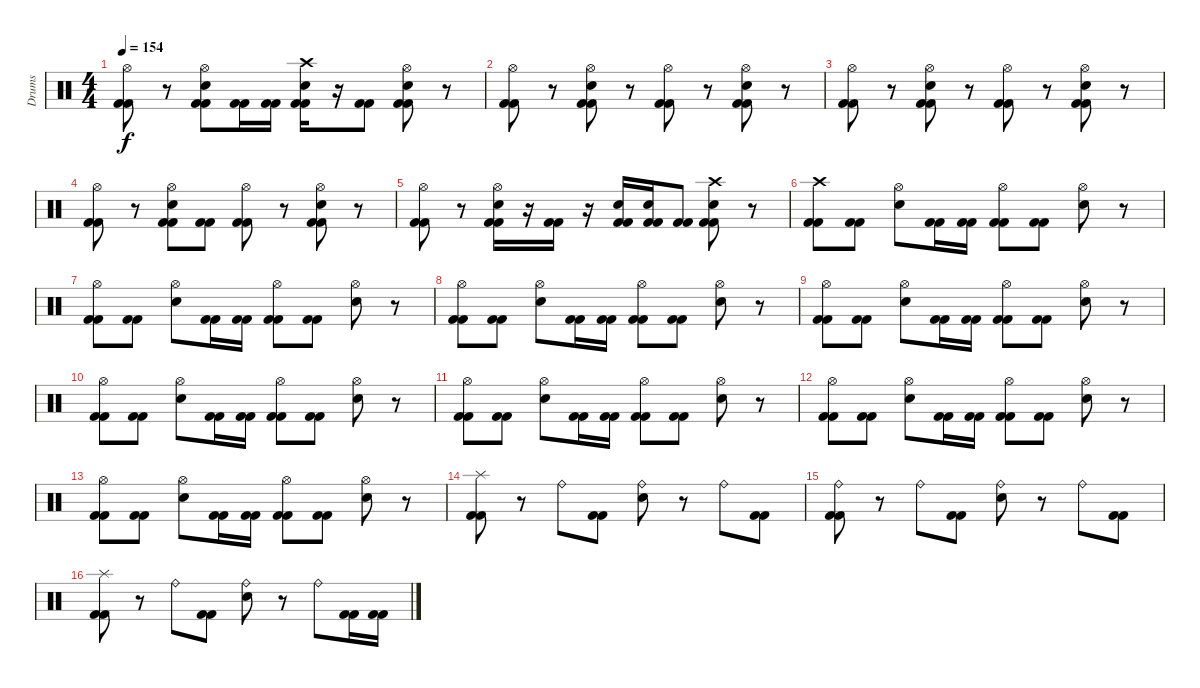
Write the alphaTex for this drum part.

\track ("Drums" "Drums") {instrument percussion}
\staff {score}
\articulation defaults
\ts (4 4)
\tempo 154
\clef neutral
\ks c
("Hi-Hat (open)" "Kick (hit) 2" "Kick (hit) 2").8{dy f} r.8 ("Hi-Hat (open)" "Snare (hit) 2" "Kick (hit) 2" "Kick (hit) 2").8 ("Kick (hit) 2" "Kick (hit) 2").16 ("Kick (hit) 2" "Kick (hit) 2").16 ("Crash high (hit)" "Snare (hit) 2" "Kick (hit) 2" "Kick (hit) 2").16 r.16 ("Kick (hit) 2" "Kick (hit) 2").8 ("Hi-Hat (open)" "Snare (hit) 2" "Kick (hit) 2" "Kick (hit) 2").8 r.8 |
("Hi-Hat (open)" "Kick (hit) 2" "Kick (hit) 2").8 r.8 ("Hi-Hat (open)" "Snare (hit) 2" "Kick (hit) 2" "Kick (hit) 2").8 r.8 ("Hi-Hat (open)" "Kick (hit) 2" "Kick (hit) 2").8 r.8 ("Hi-Hat (open)" "Snare (hit) 2" "Kick (hit) 2" "Kick (hit) 2").8 r.8 |
("Hi-Hat (open)" "Kick (hit) 2" "Kick (hit) 2").8 r.8 ("Hi-Hat (open)" "Snare (hit) 2" "Kick (hit) 2" "Kick (hit) 2").8 r.8 ("Hi-Hat (open)" "Kick (hit) 2" "Kick (hit) 2").8 r.8 ("Hi-Hat (open)" "Snare (hit) 2" "Kick (hit) 2" "Kick (hit) 2").8 r.8 |
("Hi-Hat (open)" "Kick (hit) 2" "Kick (hit) 2").8 r.8 ("Hi-Hat (open)" "Snare (hit) 2" "Kick (hit) 2" "Kick (hit) 2").8 ("Kick (hit) 2" "Kick (hit) 2").8 ("Hi-Hat (open)" "Kick (hit) 2" "Kick (hit) 2").8 r.8 ("Hi-Hat (open)" "Snare (hit) 2" "Kick (hit) 2" "Kick (hit) 2").8 r.8 |
("Hi-Hat (open)" "Kick (hit) 2" "Kick (hit) 2").8 r.8 ("Hi-Hat (open)" "Snare (hit) 2" "Kick (hit) 2" "Kick (hit) 2").16 r.16 ("Kick (hit) 2" "Kick (hit) 2").16 r.16 ("Snare (hit) 2" "Kick (hit) 2" "Kick (hit) 2").16 ("Snare (hit) 2" "Kick (hit) 2" "Kick (hit) 2").16 ("Kick (hit) 2" "Kick (hit) 2").8 ("Crash high (hit)" "Snare (hit) 2" "Kick (hit) 2" "Kick (hit) 2").8 r.8 |
("Crash high (hit)" "Kick (hit) 2" "Kick (hit) 2").8 ("Kick (hit) 2" "Kick (hit) 2").8 ("Hi-Hat (open)" "Snare (hit) 2").8 ("Kick (hit) 2" "Kick (hit) 2").16 ("Kick (hit) 2" "Kick (hit) 2").16 ("Hi-Hat (open)" "Kick (hit) 2" "Kick (hit) 2").8 ("Kick (hit) 2" "Kick (hit) 2").8 ("Hi-Hat (open)" "Snare (hit) 2").8 r.8 |
("Hi-Hat (open)" "Kick (hit) 2" "Kick (hit) 2").8 ("Kick (hit) 2" "Kick (hit) 2").8 ("Hi-Hat (open)" "Snare (hit) 2").8 ("Kick (hit) 2" "Kick (hit) 2").16 ("Kick (hit) 2" "Kick (hit) 2").16 ("Hi-Hat (open)" "Kick (hit) 2" "Kick (hit) 2").8 ("Kick (hit) 2" "Kick (hit) 2").8 ("Hi-Hat (open)" "Snare (hit) 2").8 r.8 |
("Hi-Hat (open)" "Kick (hit) 2" "Kick (hit) 2").8 ("Kick (hit) 2" "Kick (hit) 2").8 ("Hi-Hat (open)" "Snare (hit) 2").8 ("Kick (hit) 2" "Kick (hit) 2").16 ("Kick (hit) 2" "Kick (hit) 2").16 ("Hi-Hat (open)" "Kick (hit) 2" "Kick (hit) 2").8 ("Kick (hit) 2" "Kick (hit) 2").8 ("Hi-Hat (open)" "Snare (hit) 2").8 r.8 |
("Hi-Hat (open)" "Kick (hit) 2" "Kick (hit) 2").8 ("Kick (hit) 2" "Kick (hit) 2").8 ("Hi-Hat (open)" "Snare (hit) 2").8 ("Kick (hit) 2" "Kick (hit) 2").16 ("Kick (hit) 2" "Kick (hit) 2").16 ("Hi-Hat (open)" "Kick (hit) 2" "Kick (hit) 2").8 ("Kick (hit) 2" "Kick (hit) 2").8 ("Hi-Hat (open)" "Snare (hit) 2").8 r.8 |
("Hi-Hat (open)" "Kick (hit) 2" "Kick (hit) 2").8 ("Kick (hit) 2" "Kick (hit) 2").8 ("Hi-Hat (open)" "Snare (hit) 2").8 ("Kick (hit) 2" "Kick (hit) 2").16 ("Kick (hit) 2" "Kick (hit) 2").16 ("Hi-Hat (open)" "Kick (hit) 2" "Kick (hit) 2").8 ("Kick (hit) 2" "Kick (hit) 2").8 ("Hi-Hat (open)" "Snare (hit) 2").8 r.8 |
("Hi-Hat (open)" "Kick (hit) 2" "Kick (hit) 2").8 ("Kick (hit) 2" "Kick (hit) 2").8 ("Hi-Hat (open)" "Snare (hit) 2").8 ("Kick (hit) 2" "Kick (hit) 2").16 ("Kick (hit) 2" "Kick (hit) 2").16 ("Hi-Hat (open)" "Kick (hit) 2" "Kick (hit) 2").8 ("Kick (hit) 2" "Kick (hit) 2").8 ("Hi-Hat (open)" "Snare (hit) 2").8 r.8 |
("Hi-Hat (open)" "Kick (hit) 2" "Kick (hit) 2").8 ("Kick (hit) 2" "Kick (hit) 2").8 ("Hi-Hat (open)" "Snare (hit) 2").8 ("Kick (hit) 2" "Kick (hit) 2").16 ("Kick (hit) 2" "Kick (hit) 2").16 ("Hi-Hat (open)" "Kick (hit) 2" "Kick (hit) 2").8 ("Kick (hit) 2" "Kick (hit) 2").8 ("Hi-Hat (open)" "Snare (hit) 2").8 r.8 |
("Hi-Hat (open)" "Kick (hit) 2" "Kick (hit) 2").8 ("Kick (hit) 2" "Kick (hit) 2").8 ("Hi-Hat (open)" "Snare (hit) 2").8 ("Kick (hit) 2" "Kick (hit) 2").16 ("Kick (hit) 2" "Kick (hit) 2").16 ("Hi-Hat (open)" "Kick (hit) 2" "Kick (hit) 2").8 ("Kick (hit) 2" "Kick (hit) 2").8 ("Hi-Hat (open)" "Snare (hit) 2").8 r.8 |
("Splash (hit)" "Kick (hit) 2" "Kick (hit) 2").8 r.8 "Ride (bell)".8 ("Kick (hit) 2" "Kick (hit) 2").8 ("Ride (bell)" "Snare (hit) 2").8 r.8 "Ride (bell)".8 ("Kick (hit) 2" "Kick (hit) 2").8 |
("Ride (bell)" "Kick (hit) 2" "Kick (hit) 2").8 r.8 "Ride (bell)".8 ("Kick (hit) 2" "Kick (hit) 2").8 ("Ride (bell)" "Snare (hit) 2").8 r.8 "Ride (bell)".8 ("Kick (hit) 2" "Kick (hit) 2").8 |
("Splash (hit)" "Kick (hit) 2" "Kick (hit) 2").8 r.8 "Ride (bell)".8 ("Kick (hit) 2" "Kick (hit) 2").8 ("Ride (bell)" "Snare (hit) 2").8 r.8 "Ride (bell)".8 ("Kick (hit) 2" "Kick (hit) 2").16 ("Kick (hit) 2" "Kick (hit) 2").16
